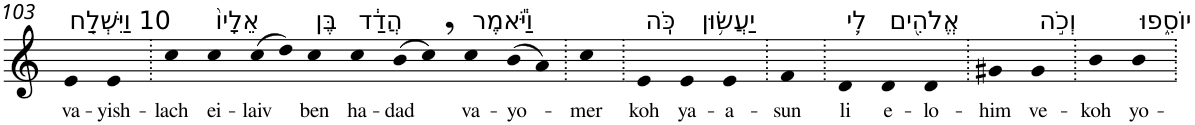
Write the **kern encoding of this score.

**kern	**text
*part1	*part1
*staff1	*staff1
*I"Piano	*
*I'Pno	*
!!LO:PB:g=z
*clefG2	*
*k[]	*
=103	=103
!LO:TX:a:t=10 וַיִּשְׁלַ֤ח	!
!	!LO:LY:b
4e	va-
!	!LO:LY:b
4e	-yish-
=104.	=104.
!	!LO:LY:b
4cc	-lach
!LO:TX:a:t=אֵלָיו֙	!
!	!LO:LY:b
4cc	ei-
!	!LO:LY:b
(>8cc	-laiv
8dd)	.
!LO:TX:a:t=בֶּן	!
!	!LO:LY:b
4cc	ben
!LO:TX:a:t=הֲדַ֔ד	!
!	!LO:LY:b
4cc	ha-
!	!LO:LY:b
(>8b	-dad
8cc,)	.
!LO:TX:a:t=וַיֹּ֕אמֶר	!
!	!LO:LY:b
4cc	va-
!	!LO:LY:b
(>8b	-yo-
8a)	.
=105.	=105.
!	!LO:LY:b
4cc	-mer
=106.	=106.
!LO:TX:a:t=כֹּֽה	!
!	!LO:LY:b
4e	koh
!LO:TX:a:t=יַעֲשׂ֥וּן	!
!	!LO:LY:b
4e	ya-
!	!LO:LY:b
4e	-a-
=107.	=107.
!	!LO:LY:b
4f	-sun
=108.	=108.
!LO:TX:a:t=לִ֛י	!
!	!LO:LY:b
4d	li
!LO:TX:a:t=אֱלֹהִ֖ים	!
!	!LO:LY:b
4d	e-
!	!LO:LY:b
4d	-lo-
=109.	=109.
!	!LO:LY:b
4g#X	-him
!LO:TX:a:t=וְכֹ֣ה	!
!	!LO:LY:b
4g#	ve-
=110.	=110.
!	!LO:LY:b
4b	-koh
!LO:TX:a:t=יוֹסִ֑פוּ	!
!	!LO:LY:b
4b	yo-
=.	=.
*-	*-
